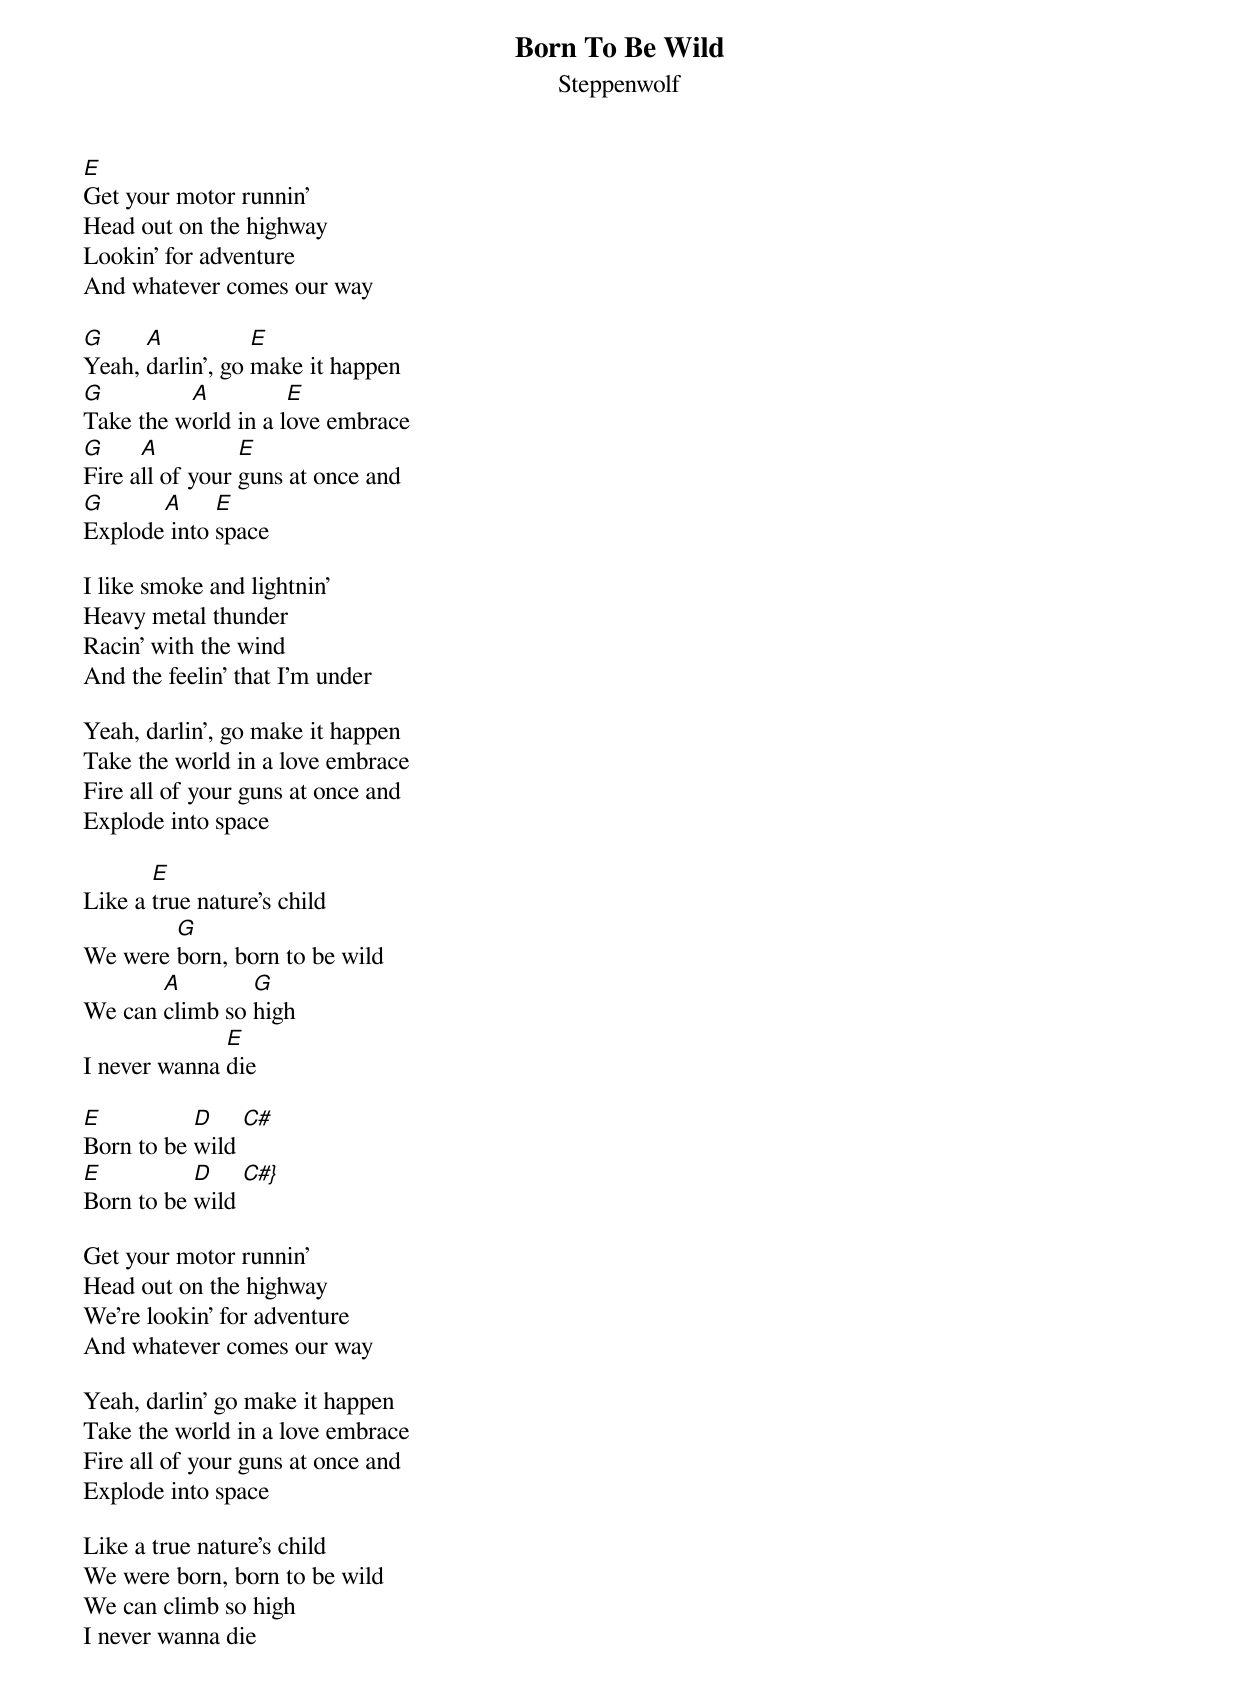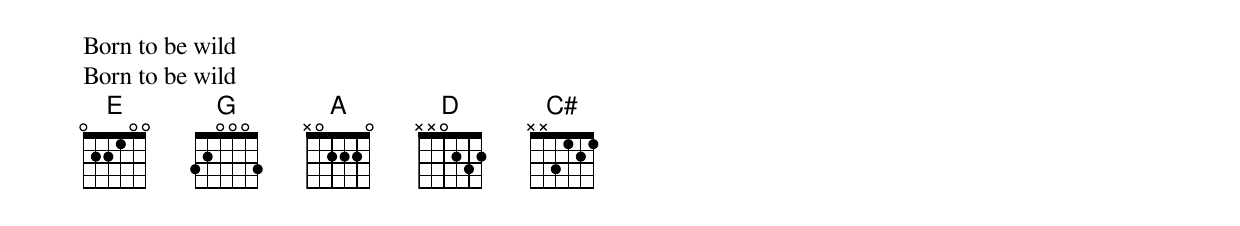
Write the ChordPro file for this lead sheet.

{title:Born To Be Wild}
{subtitle:Steppenwolf}
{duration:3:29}
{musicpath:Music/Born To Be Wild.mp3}
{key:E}

[E]Get your motor runnin'
Head out on the highway
Lookin' for adventure
And whatever comes our way

[G]Yeah, [A]darlin', go [E]make it happen
[G]Take the w[A]orld in a l[E]ove embrace
[G]Fire a[A]ll of your [E]guns at once and
[G]Explode[A] into [E]space

I like smoke and lightnin'
Heavy metal thunder
Racin' with the wind
And the feelin' that I'm under

Yeah, darlin', go make it happen
Take the world in a love embrace
Fire all of your guns at once and
Explode into space

Like a [E]true nature's child
We were [G]born, born to be wild
We can [A]climb so [G]high
I never wanna [E]die

[E]Born to be [D]wild [C#]
[E]Born to be [D]wild [C#}]

Get your motor runnin'
Head out on the highway
We're lookin' for adventure
And whatever comes our way

Yeah, darlin' go make it happen
Take the world in a love embrace
Fire all of your guns at once and
Explode into space

Like a true nature's child
We were born, born to be wild
We can climb so high
I never wanna die

Born to be wild
Born to be wild
